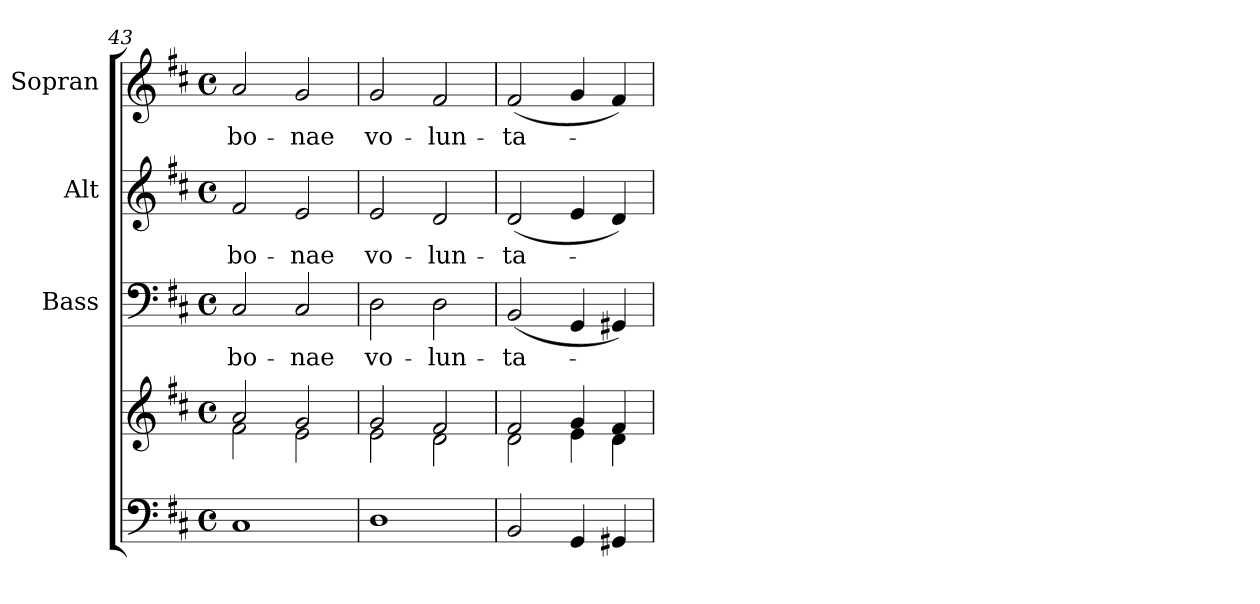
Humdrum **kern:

**kern	**kern	**kern	**text	**kern	**text	**kern	**text
*part4	*part4	*part3	*part3	*part2	*part2	*part1	*part1
*staff5	*staff4	*staff3	*staff3	*staff2	*staff2	*staff1	*staff1
*	*	*I"Bass	*	*I"Alt	*	*I"Sopran	*
*	*	*I'B.	*	*I'A.	*	*I'S.	*
*clefF4	*clefG2	*clefF4	*	*clefG2	*	*clefG2	*
*k[f#c#]	*k[f#c#]	*k[f#c#]	*	*k[f#c#]	*	*k[f#c#]	*
*D:	*D:	*D:	*	*D:	*	*D:	*
*M4/4	*M4/4	*M4/4	*	*M4/4	*	*M4/4	*
*met(c)	*met(c)	*met(c)	*	*met(c)	*	*met(c)	*
=43	=43	=43	=43	=43	=43	=43	=43
*	*^	*	*	*	*	*	*
!	!	!	!	!LO:LY:b	!	!LO:LY:b	!	!LO:LY:b
1C#	2a/	2f#\	2C#/	bo-	2f#/	bo-	2a/	bo-
!	!	!	!	!LO:LY:b	!	!LO:LY:b	!	!LO:LY:b
.	2g/	2e\	2C#/	-nae	2e/	-nae	2g/	-nae
=44	=44	=44	=44	=44	=44	=44	=44	=44
!	!	!	!	!LO:LY:b	!	!LO:LY:b	!	!LO:LY:b
1D	2g/	2e\	2D\	vo-	2e/	vo-	2g/	vo-
!	!	!	!	!LO:LY:b	!	!LO:LY:b	!	!LO:LY:b
.	2f#/	2d\	2D\	-lun-	2d/	-lun-	2f#/	-lun-
=45	=45	=45	=45	=45	=45	=45	=45	=45
!	!	!	!	!LO:LY:b	!	!LO:LY:b	!	!LO:LY:b
2BB/	2f#/	2d\	(<2BB/	-ta-	(<2d/	-ta-	(<2f#/	-ta-
4GG/	4g/	4e\	4GG/	.	4e/	.	4g/	.
4GG#X/	4f#/	4d\	4GG#X/)	.	4d/)	.	4f#/)	.
*	*v	*v	*	*	*	*	*	*
=	=	=	=	=	=	=	=
*-	*-	*-	*-	*-	*-	*-	*-
